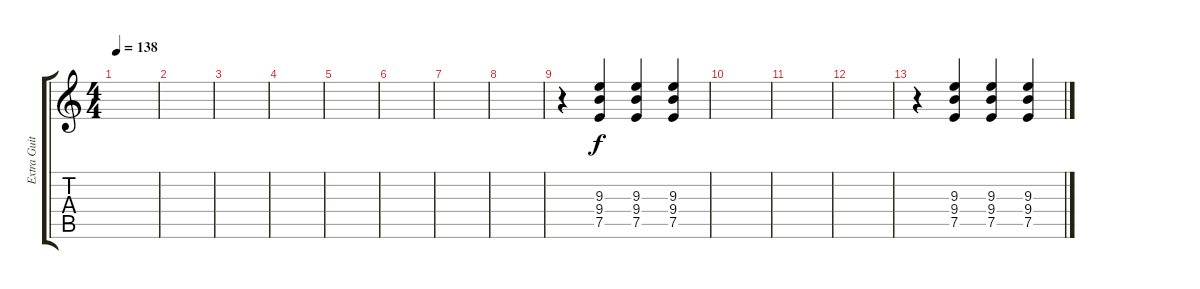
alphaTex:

\track ("Extra Guitar" "Extra Guit") {instrument overdrivenguitar}
\staff {score tabs}
\tuning (E4 B3 G3 D3 A2 E2) {hide}
\ts (4 4)
\tempo 138
\clef g2
\ks c
|
|
|
|
|
|
|
|
r.4{volume 12} (9.3 9.4 7.5).4 (9.3 9.4 7.5).4 (9.3 9.4 7.5).4 |
|
|
|
r.4 (9.3 9.4 7.5).4 (9.3 9.4 7.5).4 (9.3 9.4 7.5).4
